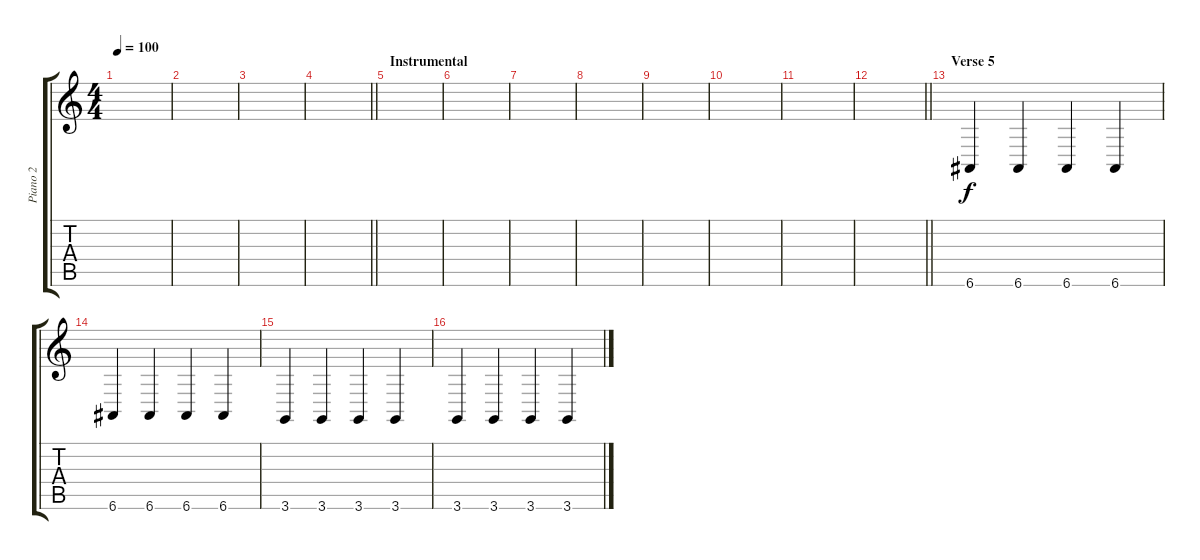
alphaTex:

\track ("Piano 2" "Piano 2") {instrument electricgrandpiano}
\staff {score tabs}
\tuning (E4 B3 G3 D3 A2 E2) {hide}
\ts (4 4)
\tempo 100
\clef g2
\ks c
|
|
|
\barLineRight lightlight
|
\section ("" "Instrumental")
|
|
|
|
|
|
|
\barLineRight lightlight
|
\section ("" "Verse 5")
6.6.4 6.6.4 6.6.4 6.6.4 |
6.6.4 6.6.4 6.6.4 6.6.4 |
3.6.4 3.6.4 3.6.4 3.6.4 |
3.6.4 3.6.4 3.6.4 3.6.4
